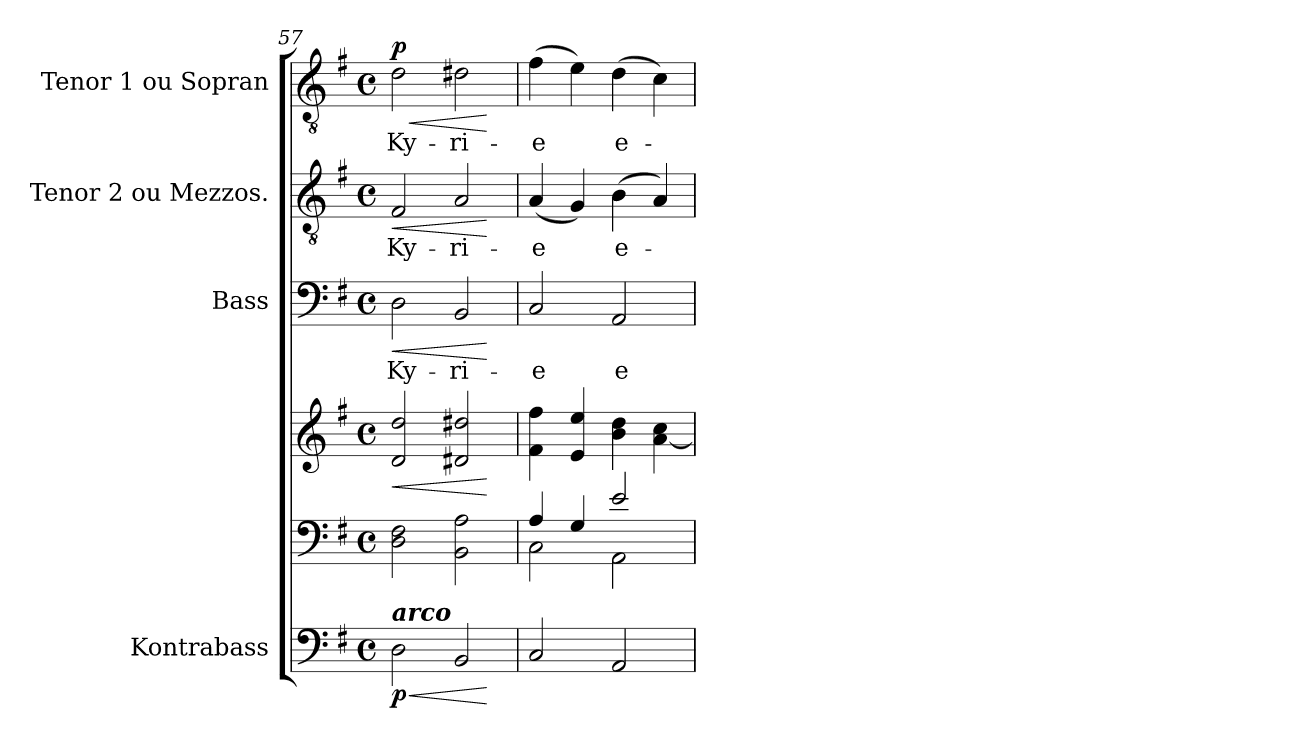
**kern	**dynam	**kern	**kern	**dynam	**kern	**text	**dynam	**kern	**text	**dynam	**kern	**text	**dynam
*part5	*part5	*part4	*part4	*part4	*part3	*part3	*part3	*part2	*part2	*part2	*part1	*part1	*part1
*staff6	*staff6	*staff5	*staff4	*staff4/5	*staff3	*staff3	*staff3	*staff2	*staff2	*staff2	*staff1	*staff1	*staff1
*I"Kontrabass	*	*	*	*	*I"Bass	*	*	*I"Tenor 2 ou Mezzos.	*	*	*I"Tenor 1 ou Sopran	*	*
*I'Kb.	*	*	*	*	*	*	*	*	*	*	*	*	*
*clefF4	*	*clefF4	*clefG2	*	*clefF4	*	*	*clefGv2	*	*	*clefGv2	*	*
*ITrd7c12	*	*	*	*	*	*	*	*	*	*	*	*	*
*k[f#]	*	*k[f#]	*k[f#]	*	*k[f#]	*	*	*k[f#]	*	*	*k[f#]	*	*
*G:	*	*G:	*G:	*	*G:	*	*	*G:	*	*	*G:	*	*
*M4/4	*	*M4/4	*M4/4	*	*M4/4	*	*	*M4/4	*	*	*M4/4	*	*
*met(c)	*	*met(c)	*met(c)	*	*met(c)	*	*	*met(c)	*	*	*met(c)	*	*
=57	=57	=57	=57	=57	=57	=57	=57	=57	=57	=57	=57	=57	=57
!LO:TX:a:Bi:t=arco	!	!	!	!	!	!	!	!	!	!	!	!	!
!	!LO:HP:b	!	!	!LO:HP:b	!	!LO:LY:b	!LO:HP:b	!	!LO:LY:b	!LO:HP:b	!	!LO:LY:b	!LO:HP:b
!	!LO:DY:n=1:b	!	!	!	!	!	!	!	!	!	!	!	!LO:DY:n=1:a
2DD\	< p	2D\ 2F#\	2d/ 2dd/	<	2D\	Ky-	<	2F#/	Ky-	<	2d\	Ky-	< p
!	!	!	!	!	!	!LO:LY:b	!	!	!LO:LY:b	!	!	!LO:LY:b	!
2BBB/	.	2BB\ 2A\	2d#X/ 2dd#X/	.	2BB/	-ri-	.	2A/	-ri-	.	2d#X\	-ri-	.
.	[	.	.	[	.	.	[	.	.	[	.	.	[
=58	=58	=58	=58	=58	=58	=58	=58	=58	=58	=58	=58	=58	=58
*	*	*^	*	*	*	*	*	*	*	*	*	*	*
!	!	!	!	!	!	!	!LO:LY:b	!	!	!LO:LY:b	!	!	!LO:LY:b	!
2CC/	.	4A/	2C\	4f#\ 4ff#\	.	2C/	-e	.	(<4A/	-e	.	(>4f#\	-e	.
.	.	4G/	.	4e/ 4ee/	.	.	.	.	4G/)	.	.	4e\)	.	.
!	!	!	!	!	!	!	!LO:LY:b	!	!	!LO:LY:b	!	!	!LO:LY:b	!
2AAA/	.	2e/	2AA\	4b\ 4dd\	.	2AA/	e-	.	(>4B\	e-	.	(>4d\	e-	.
.	.	.	.	[<4a\ 4cc\	.	.	.	.	4A/)	.	.	4c\)	.	.
*	*	*v	*v	*	*	*	*	*	*	*	*	*	*	*
=	=	=	=	=	=	=	=	=	=	=	=	=	=
*-	*-	*-	*-	*-	*-	*-	*-	*-	*-	*-	*-	*-	*-
